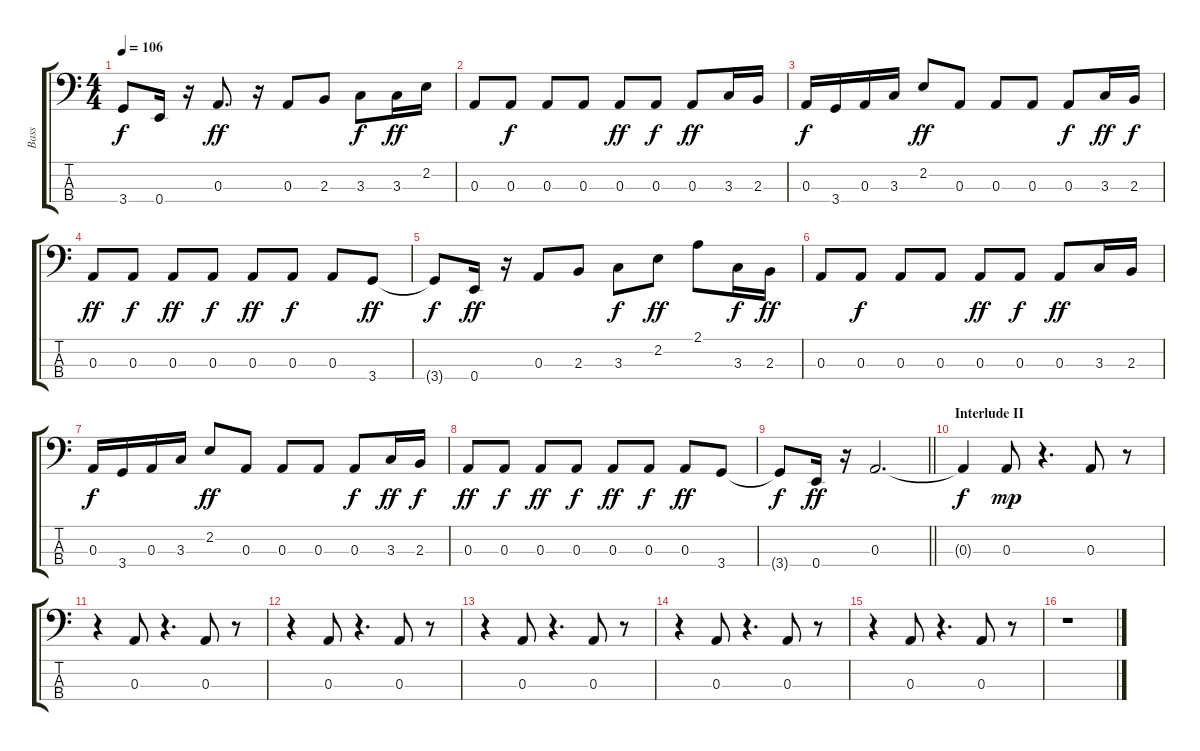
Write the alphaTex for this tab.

\track ("Bass" "Bass") {instrument electricbassfinger}
\staff {score tabs}
\tuning (G2 D2 A1 E1) {hide}
\ts (4 4)
\tempo 106
\clef f4
\ks c
3.4{t}.8{dy f} 0.4.16 r.16 0.3.8{d dy ff} r.16 0.3.8 2.3.8 3.3.8{dy f} 3.3.16{dy ff} 2.2.16 |
0.3.8 0.3.8{dy f} 0.3.8 0.3.8 0.3.8{dy ff} 0.3.8{dy f} 0.3.8{dy ff} 3.3.16 2.3.16 |
0.3.16{dy f} 3.4.16 0.3.16 3.3.16 2.2.8{dy ff} 0.3.8 0.3.8 0.3.8 0.3.8{dy f} 3.3.16{dy ff} 2.3.16{dy f} |
0.3.8{dy ff} 0.3.8{dy f} 0.3.8{dy ff} 0.3.8{dy f} 0.3.8{dy ff} 0.3.8{dy f} 0.3.8 3.4.8{dy ff} |
3.4{t}.8{dy f} 0.4.16{dy ff} r.16 0.3.8 2.3.8 3.3.8{dy f} 2.2.8{dy ff} 2.1.8 3.3.16{dy f} 2.3.16{dy ff} |
0.3.8 0.3.8{dy f} 0.3.8 0.3.8 0.3.8{dy ff} 0.3.8{dy f} 0.3.8{dy ff} 3.3.16 2.3.16 |
0.3.16{dy f} 3.4.16 0.3.16 3.3.16 2.2.8{dy ff} 0.3.8 0.3.8 0.3.8 0.3.8{dy f} 3.3.16{dy ff} 2.3.16{dy f} |
0.3.8{dy ff} 0.3.8{dy f} 0.3.8{dy ff} 0.3.8{dy f} 0.3.8{dy ff} 0.3.8{dy f} 0.3.8{dy ff} 3.4.8 |
\barLineRight lightlight
3.4{t}.8{dy f} 0.4.16{dy ff} r.16 0.3.2{d} |
\section ("" "Interlude II")
0.3{t}.4{dy f} 0.3.8{dy mp} r.4{d} 0.3.8 r.8 |
r.4 0.3.8 r.4{d} 0.3.8 r.8 |
r.4 0.3.8 r.4{d} 0.3.8 r.8 |
r.4 0.3.8 r.4{d} 0.3.8 r.8 |
r.4 0.3.8 r.4{d} 0.3.8 r.8 |
r.4 0.3.8 r.4{d} 0.3.8 r.8 |
r.1
